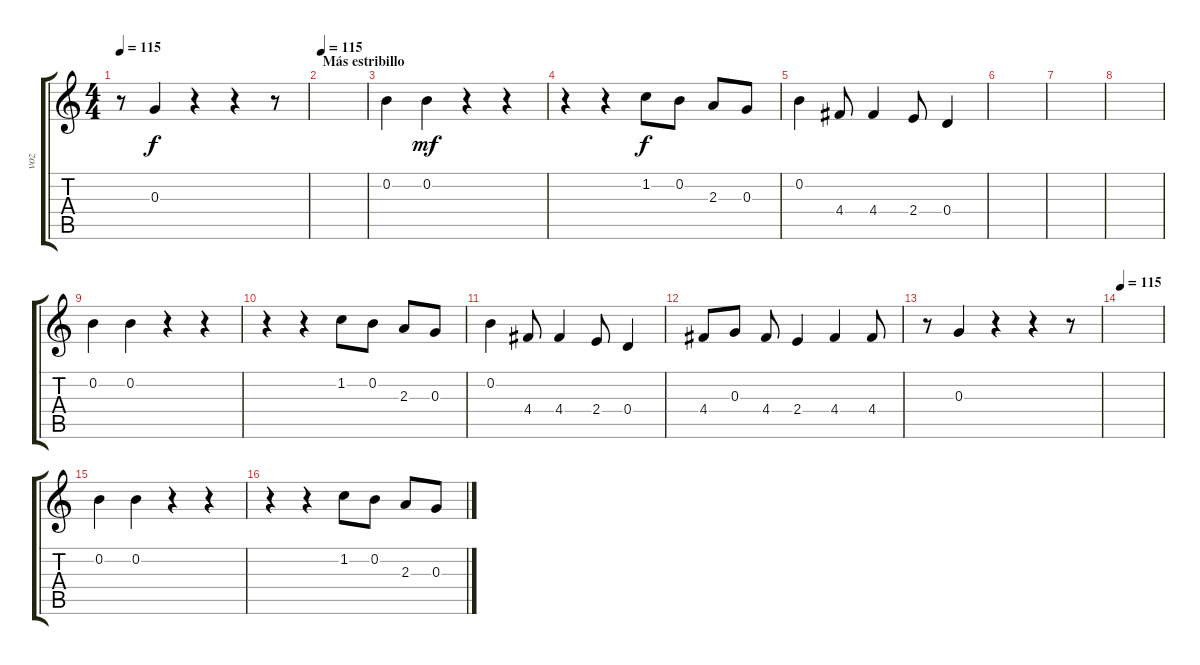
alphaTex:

\track ("voz" "voz") {instrument fretlessbass}
\staff {score tabs}
\tuning (E4 B3 G3 D3 A2 E2) {hide}
\ts (4 4)
\tempo 115
\clef g2
\ks c
r.8{dy f} 0.3.4 r.4 r.4 r.8 |
\section ("" "Más estribillo")
\tempo 115
|
0.2.4 0.2.4{dy mf} r.4 r.4 |
r.4 r.4 1.2.8{dy f} 0.2.8 2.3.8 0.3.8 |
0.2.4 4.4.8 4.4.4 2.4.8 0.4.4 |
|
|
|
0.2.4 0.2.4 r.4 r.4 |
r.4 r.4 1.2.8 0.2.8 2.3.8 0.3.8 |
0.2.4 4.4.8 4.4.4 2.4.8 0.4.4 |
4.4.8 0.3.8 4.4.8 2.4.4 4.4.4 4.4.8 |
r.8 0.3.4 r.4 r.4 r.8 |
\tempo 115
|
0.2.4 0.2.4 r.4 r.4 |
r.4 r.4 1.2.8 0.2.8 2.3.8 0.3.8
